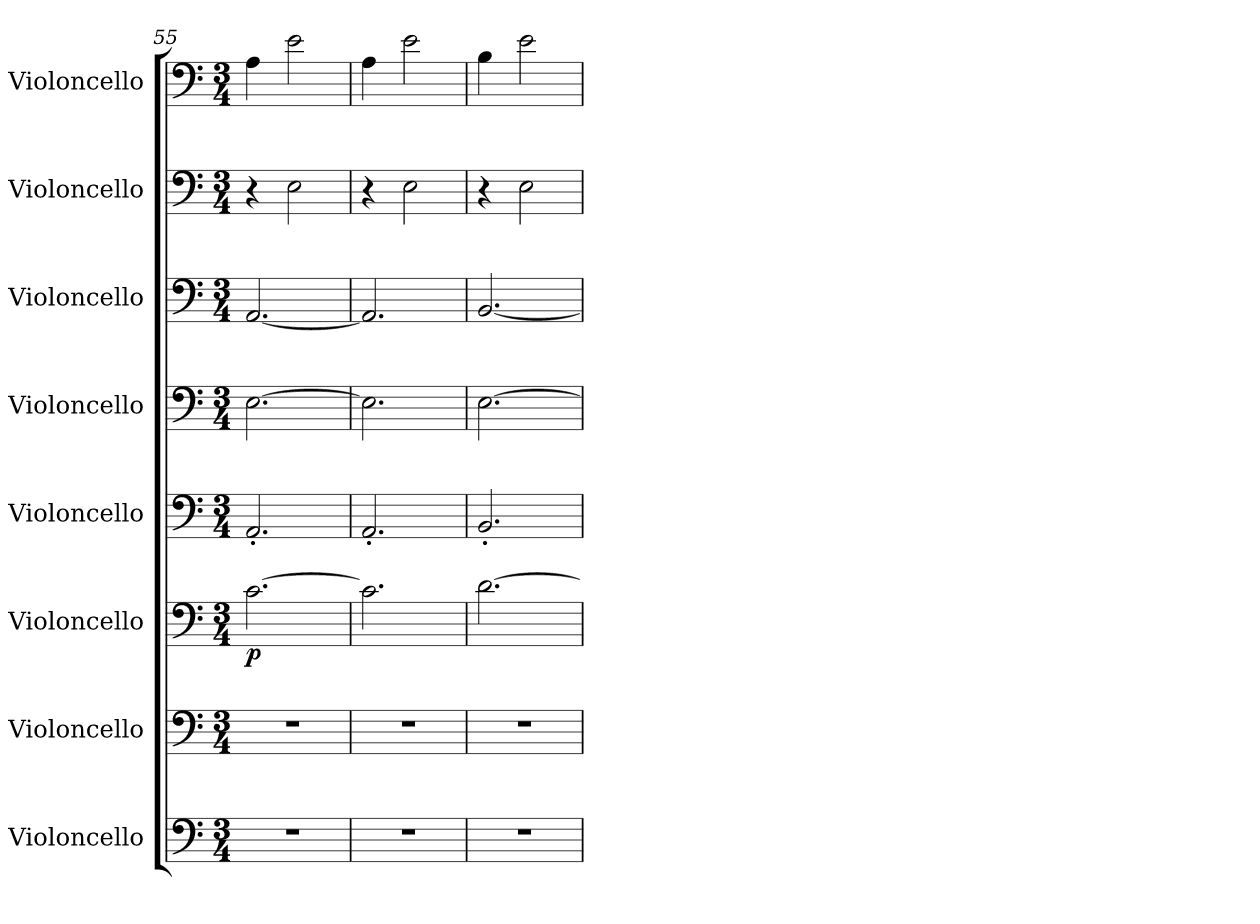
**kern	**kern	**kern	**dynam	**kern	**kern	**kern	**kern	**kern
*part8	*part7	*part6	*part6	*part5	*part4	*part3	*part2	*part1
*staff8	*staff7	*staff6	*staff6	*staff5	*staff4	*staff3	*staff2	*staff1
*I"Violoncello	*I"Violoncello	*I"Violoncello	*	*I"Violoncello	*I"Violoncello	*I"Violoncello	*I"Violoncello	*I"Violoncello
*I'Vc.	*I'Vc.	*I'Vc.	*	*I'Vc.	*I'Vc.	*I'Vc.	*I'Vc.	*I'Vc.
!!LO:PB:g=z
*clefF4	*clefF4	*clefF4	*	*clefF4	*clefF4	*clefF4	*clefF4	*clefF4
*k[]	*k[]	*k[]	*	*k[]	*k[]	*k[]	*k[]	*k[]
*M3/4	*M3/4	*M3/4	*	*M3/4	*M3/4	*M3/4	*M3/4	*M3/4
=55	=55	=55	=55	=55	=55	=55	=55	=55
!	!	!	!LO:DY:b	!	!	!	!	!
2.r	2.r	[2.c\	p	2.AA'/	[2.E\	[2.AA/	4r	4A\
.	.	.	.	.	.	.	2E\	2e\
=56	=56	=56	=56	=56	=56	=56	=56	=56
2.r	2.r	2.c\]	.	2.AA'/	2.E\]	2.AA/]	4r	4A\
.	.	.	.	.	.	.	2E\	2e\
=57	=57	=57	=57	=57	=57	=57	=57	=57
2.r	2.r	[2.d\	.	2.BB'/	[2.E\	[2.BB/	4r	4B\
.	.	.	.	.	.	.	2E\	2e\
=	=	=	=	=	=	=	=	=
*-	*-	*-	*-	*-	*-	*-	*-	*-
